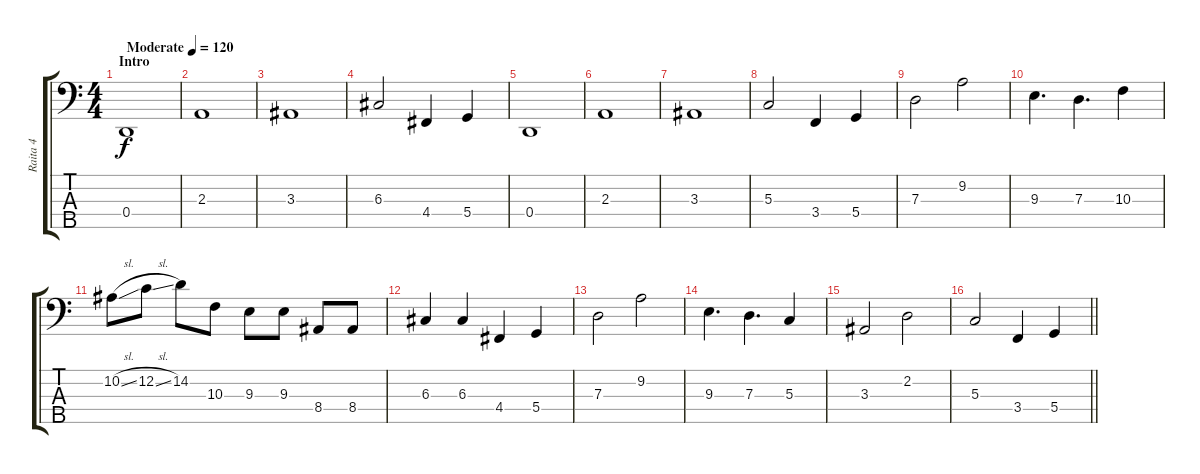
\track ("Raita 4" "Raita 4") {instrument electricbassfinger}
\staff {score tabs}
\tuning (F2 C2 G1 D1 A0) {hide}
\ts (4 4)
\section ("" "Intro")
\tempo (120 "Moderate")
\clef f4
\ks c
0.4.1{dy f instrument electricbassfinger} |
2.3.1 |
3.3.1 |
6.3.2 4.4.4 5.4.4 |
0.4.1 |
2.3.1 |
3.3.1 |
5.3.2 3.4.4 5.4.4 |
7.3.2 9.2.2 |
9.3.4{d} 7.3.4{d} 10.3.4 |
10.2{sl}.8 12.2{sl}.8 14.2.8 10.3.8 9.3.8 9.3.8 8.4.8 8.4.8 |
6.3.4 6.3.4 4.4.4 5.4.4 |
7.3.2 9.2.2 |
9.3.4{d} 7.3.4{d} 5.3.4 |
3.3.2 2.2.2 |
\barLineRight lightlight
5.3.2 3.4.4 5.4.4
